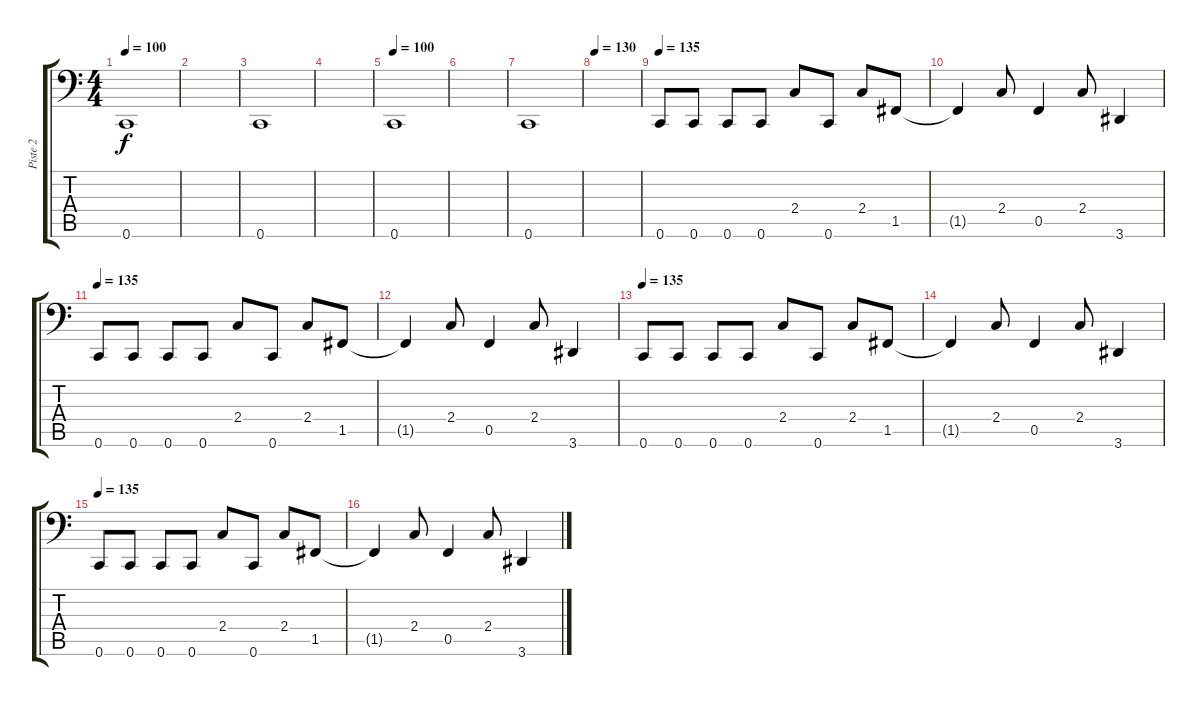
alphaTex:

\track ("Piste 2" "Piste 2") {instrument electricbasspick}
\staff {score tabs}
\tuning (C3 G2 Eb2 Bb1 F1 C1) {hide}
\ts (4 4)
\tempo 100
\clef f4
\ks c
0.6.1{dy f} |
|
0.6.1 |
|
\tempo 100
0.6.1 |
|
0.6.1 |
\tempo 130
|
\tempo 135
0.6.8 0.6.8 0.6.8 0.6.8 2.4.8 0.6.8 2.4.8 1.5.8 |
1.5{t}.4 2.4.8 0.5.4 2.4.8 3.6.4 |
\tempo 135
0.6.8 0.6.8 0.6.8 0.6.8 2.4.8 0.6.8 2.4.8 1.5.8 |
1.5{t}.4 2.4.8 0.5.4 2.4.8 3.6.4 |
\tempo 135
0.6.8 0.6.8 0.6.8 0.6.8 2.4.8 0.6.8 2.4.8 1.5.8 |
1.5{t}.4 2.4.8 0.5.4 2.4.8 3.6.4 |
\tempo 135
0.6.8 0.6.8 0.6.8 0.6.8 2.4.8 0.6.8 2.4.8 1.5.8 |
1.5{t}.4 2.4.8 0.5.4 2.4.8 3.6.4
